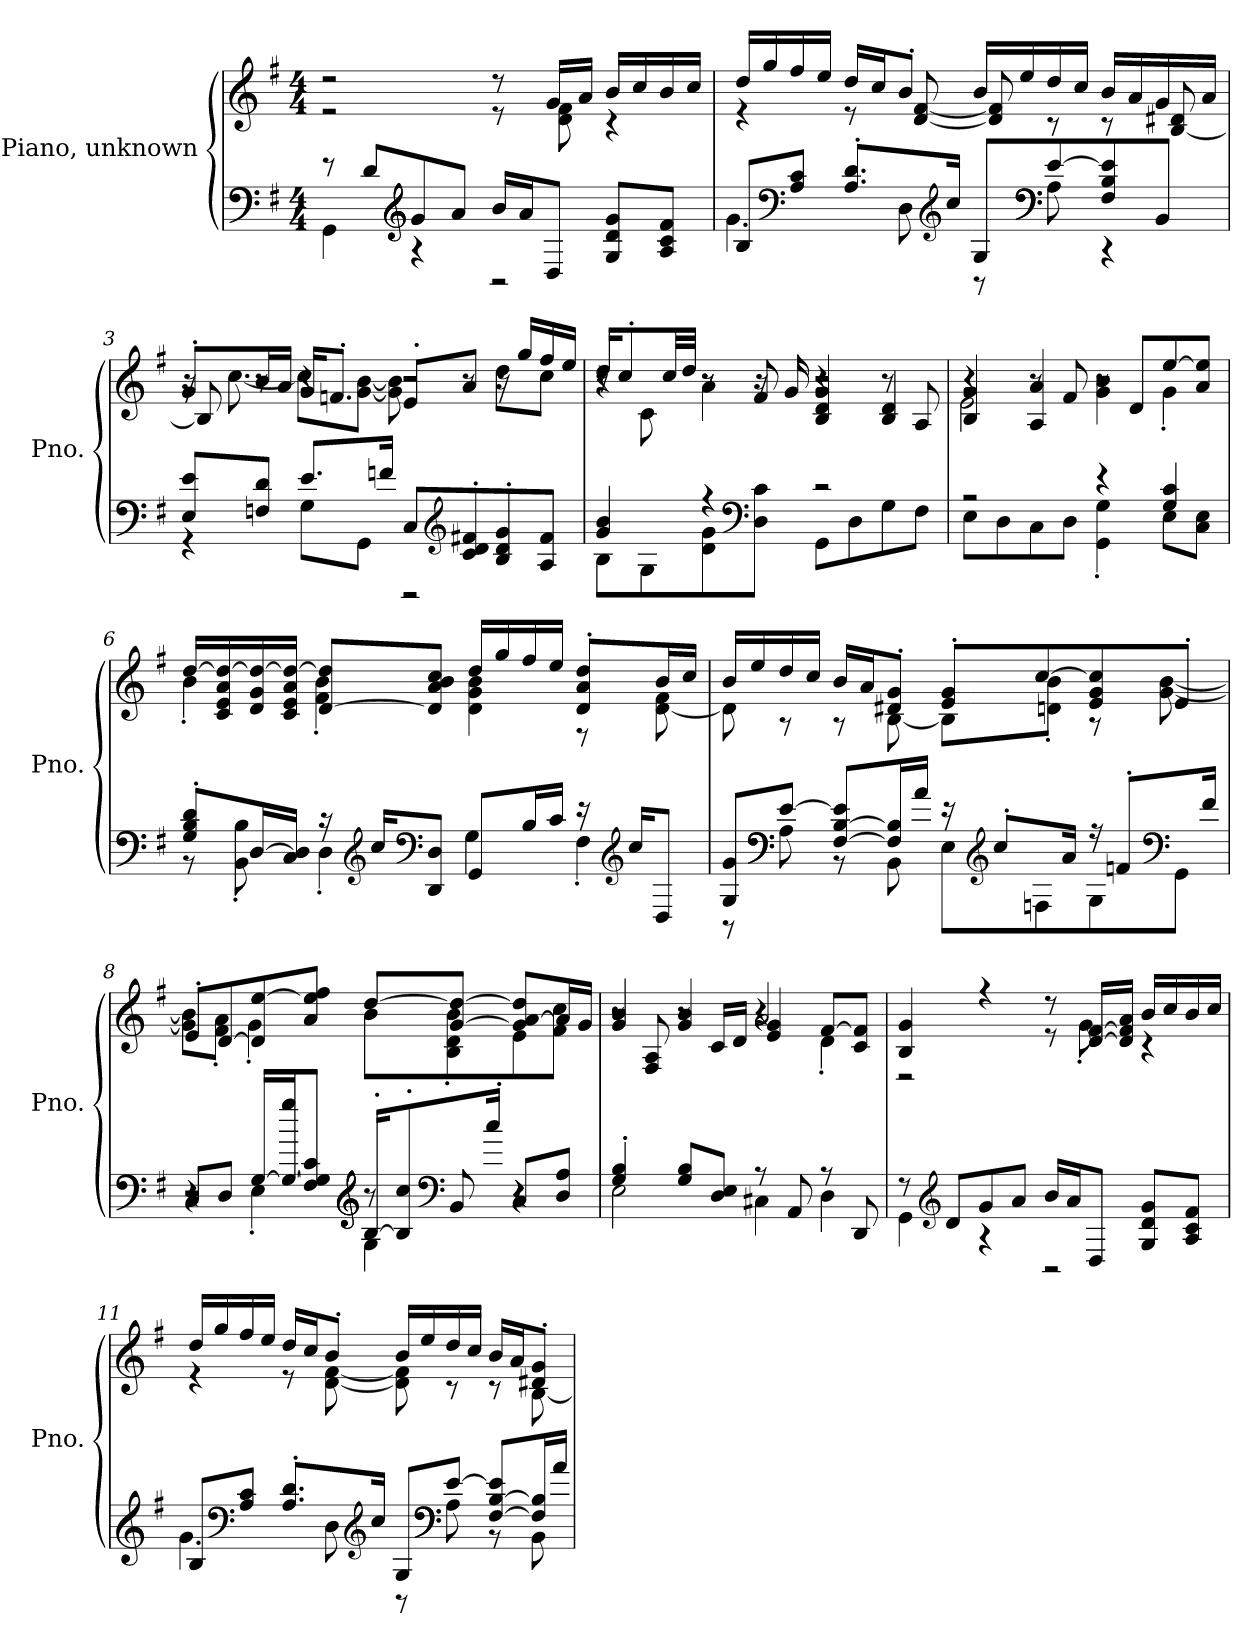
**kern	**kern
*part1	*part1
*staff2	*staff1
*I"Piano, unknown	*
*I'Pno.	*
*clefF4	*clefG2
*k[f#]	*k[f#]
*M4/4	*M4/4
*MM120	*MM120
=1	=1
*^	*^
8r	4GG\	2r	2r
8d/L	.	.	.
*clefG2	*	*	*
8g/	4r	.	.
8a/J	.	.	.
16b/LL	2r	8r	8r
16a/J	.	.	.
8D/J	.	16g/LL	8d\ 8f#\
.	.	16a/JJ	.
8G/ 8d/ 8g/L	.	16b/LL	4r
.	.	16cc/	.
8A/ 8c/ 8f#/J	.	16b/	.
.	.	16cc/JJ	.
=2	=2	=2	=2
8B/L	4.g\	16dd/LL	4r
.	.	16gg/	.
*clefF4	*	*	*
8A/ 8c/J	.	16ff#/	.
.	.	16ee/JJ	.
8.A/' 8.d/'L	.	16dd/LL	8r
.	.	16cc/J	.
.	8D\	8b'/J	[8d/ [8f#/
*clefG2	*	*	*
16cc/Jk	.	.	.
8G/L	8r	16b/LL	8d/] 8f#/]
.	.	16ee/	.
*clefF4	*	*	*
[8e/	8A\	16dd/	8r
.	.	16cc/JJ	.
8F#/ 8B/ 8e/]	4r	16b/LL	8r
.	.	16a/	.
8BB/J	.	16g/	[8B/ 8d#X/
.	.	16a/JJ	.
!!LO:LB:g=z
=3	=3	=3	=3
*	*	*	*^
8E/ 8e/L	4r	8g'/L	16r	8B/]
.	.	.	[8.cc\	.
8Fn/ 8d/J	.	16b/L	.	8r
.	.	16a/JJ	.	.
8.e/L	8G\L	16g/KL	8cc\L]	4r
.	.	8.fn'/J	.	.
.	8GG\J	.	[8g\ [8b\J	.
16fn/Jk	.	.	.	.
8C/L	2r	8e'/L	8g\] 8b\]	2r
*clefG2	*	*	*	*
8c/' 8d/' 8f#X/'	.	8a/J	8r	.
8B/' 8d/' 8g/'	.	16r	8dd\L	.
.	.	16gg/LL	.	.
8A/ 8f#/J	.	16ff#/	8cc\J	.
.	.	16ee/JJ	.	.
=4	=4	=4	=4	=4
4g/ 4b/	8B\L	16dd/KL	8r	4r
.	.	8cc'/	.	.
.	8G\	.	8c\	.
.	.	32cc/LL	.	.
.	.	32dd/JJJ	.	.
4r	8d\ 8g\	8r	4a\	8r
*clefF4	*	*	*	*
.	8D\ 8c\J	16r	.	8f#/
.	.	16g/	.	.
2r	8GG\L	4B/ 4d/ 4g/	2r	4r
.	8D\	.	.	.
.	8G\	8r	.	4B/ 4d/
.	8F#\J	8A/	.	.
!!LO:LB:g=z	!!	!!
=5	=5	=5	=5	=5
2r	8E\L	4B/ 4g/	2e\	4r
.	8D\	.	.	.
.	8C\	8r	.	4A/ 4a/
.	8D\J	8f#/	.	.
4r	4GG\' 4G\'	8r	4g\ 4b\	2r
.	.	8d/L	.	.
4G/ 4c/	8E\L	[8ee/	4g'\	.
.	8C\ 8E\J	8a/ 8ee/]J	.	.
*	*	*	*v	*v
=6	=6	=6	=6
8G/' 8B/' 8d/'L	8r	[16dd/LL	4b'\
.	.	16c/ 16e/ 16a/ 16dd/_	.
[16D/L	8BB\' 8B\'	16d/ 16g/ 16dd/_	.
16C/ 16D/]JJ	.	16c/ 16e/ 16a/ 16dd/_JJ	.
16r	4D'\	[8d/ 8dd/]L	4f#\' 4b\'
*clefG2	*	*	*
16cc/KL	.	.	.
*clefF4	*	*	*
8DD/ 8D/J	.	8d/] 8a/ 8b/ 8cc/J	.
8GG/L	4G\	16dd/LL	4d\ 4g\ 4b\
.	.	16gg/	.
16B/L	.	16ff#/	.
16c/JJ	.	16ee/JJ	.
16r	4F#'\	8d/' 8a/' 8dd/'L	8r
*clefG2	*	*	*
16cc/KL	.	.	.
8D/J	.	16b/L	[8d\ 8f#\
.	.	16cc/JJ	.
!!LO:LB:g=z	!!
=7	=7	=7	=7
8G/ 8g/L	8r	16b/LL	8d\]
.	.	16ee/	.
*clefF4	*	*	*
[8e/J	8A\	16dd/	8r
.	.	16cc/JJ	.
[8F#/ [8B/ 8e/]L	8r	16b/LL	8r
.	.	16a/J	.
16F#/] 16B/]L	8BB\	8d#X/' 8g/'J	[8B\
16a/JJ	.	.	.
16r	8E\L	8e/' 8g/'L	8B\L]
*clefG2	*	*	*
8cc'/L	.	.	.
.	8Fn\	[8cc/	8dn\' 8b\'J
16a/Jk	.	.	.
16r	8G\	8e/ 8g/ 8cc/]	8r
8fn'/L	.	.	.
*clefF4	*	*	*
.	8GG\J	8e'/J	[8g\ [8b\
16f/Jk	.	.	.
=8	=8	=8	=8
*	*^	*	*
8C/L	4r	2r	8e'/L	8g\] 8b\]L
8D/J	.	.	[8d/	8f#\' 8a\'J
[16G/LL	4E'\	.	8d/] [8ee/	4g'\
16G/_ 16gg/J	.	.	.	.
8F#/ 8G/] 8c/J	.	.	8a/ 8ee/] 8ff#/J	.
*clefG2	*	*	*	*
[16B'/KL	4G\	8r	[8dd/L	8b\L
8B/]' 8cc/'	.	.	.	.
*clefF4	*	*	*	*
.	.	8BB/	[8g/ 8dd/_J	8B\' 8d\' 8b\'
16cc'/Jk	.	.	.	.
8C/L	4r	4r	8g/] [8a/ 8dd/]L	8e\
8D/ 8A/J	.	.	16a/L]	8f#\ 8cc\J
.	.	.	16g/JJ	.
*	*v	*v	*	*
!!LO:LB:g=z
=9	=9	=9	=9
*	*	*	*^
4G/' 4B/'	2E\	4g/ 4b/	2r	8r
.	.	.	.	8F#/ 8A/
8G/ 8B/L	.	4g/ 4b/	.	8r
8D/ 8E/J	.	.	.	16c/LL
.	.	.	.	16d/JJ
8r	4C#X\	2a/	4r	4e/ 4g/
8AA/	.	.	.	.
8r	4D\	.	4d'\	[8f#/L
8DD/	.	.	.	8c/ 8f#/]J
*	*	*	*v	*v
=10	=10	=10	=10
8r	4GG\	4B/ 4g/	2r
*clefG2	*	*	*
8d/L	.	.	.
8g/	4r	4r	.
8a/J	.	.	.
16b/LL	2r	8r	8r
16a/J	.	.	.
8D/J	.	[16d/ [16f#/LL	8g'\
.	.	16d/] 16f#/] 16a/JJ	.
8G/ 8d/ 8g/L	.	16b/LL	4r
.	.	16cc/	.
8A/ 8c/ 8f#/J	.	16b/	.
.	.	16cc/JJ	.
!!LO:LB:g=z	!!
=11	=11	=11	=11
8B/L	4.g\	16dd/LL	4r
.	.	16gg/	.
*clefF4	*	*	*
8A/ 8c/J	.	16ff#/	.
.	.	16ee/JJ	.
8.A/' 8.d/'L	.	16dd/LL	8r
.	.	16cc/J	.
.	8D\	8b'/J	[8d\ [8f#\
*clefG2	*	*	*
16cc/Jk	.	.	.
8G/L	8r	16b/LL	8d\] 8f#\]
.	.	16ee/	.
*clefF4	*	*	*
[8e/J	8A\	16dd/	8r
.	.	16cc/JJ	.
[8F#/ [8B/ 8e/]L	8r	16b/LL	8r
.	.	16a/J	.
16F#/] 16B/]L	8BB\	8d#X/' 8g/'J	[8B\
16a/JJ	.	.	.
*v	*v	*	*
*	*v	*v
=	=
*-	*-
